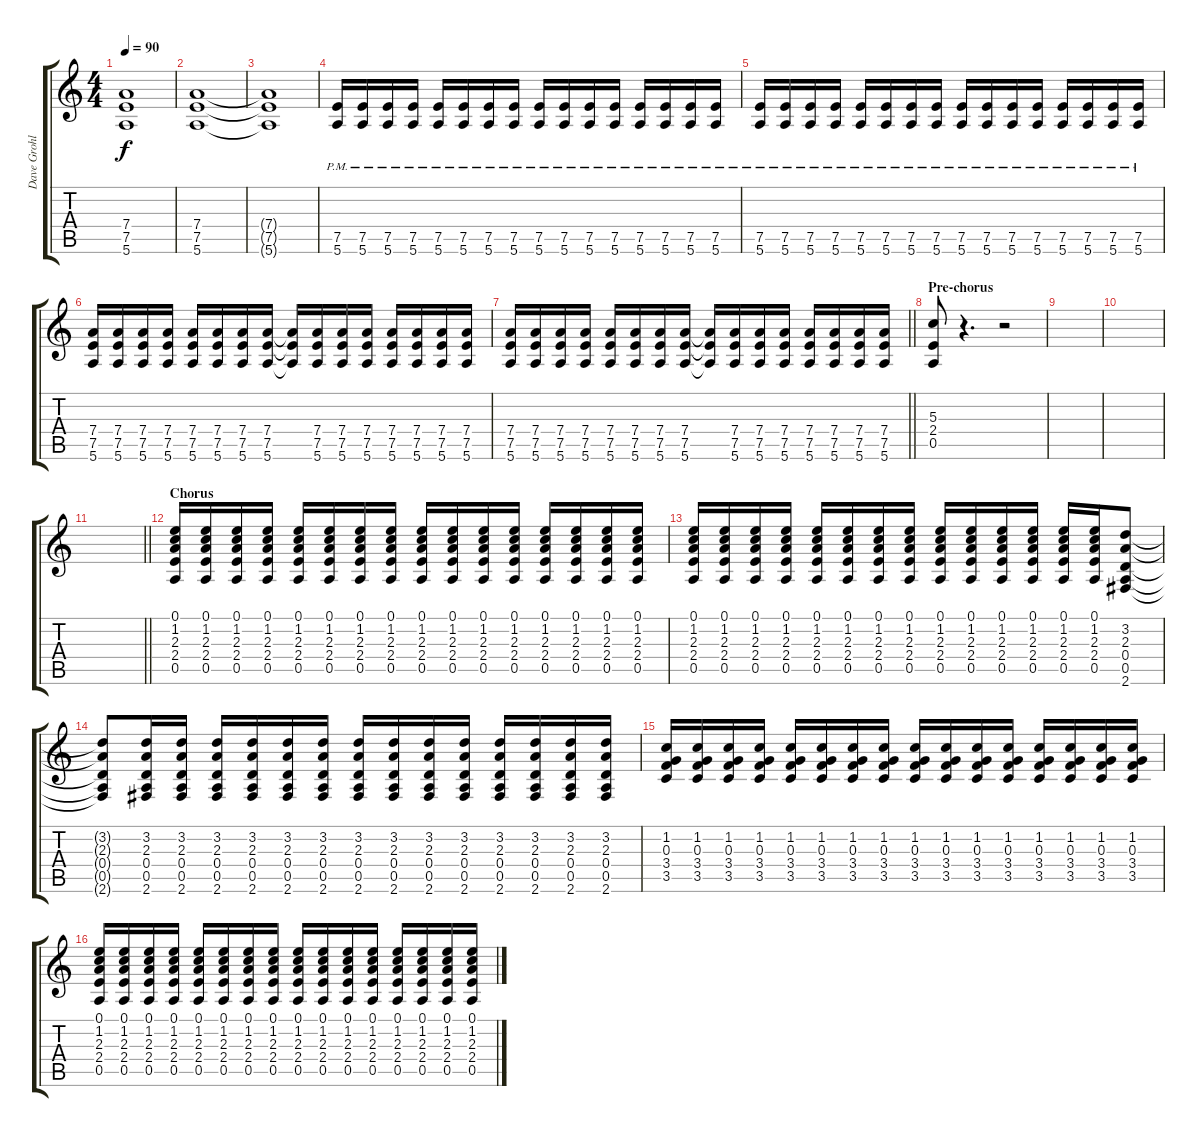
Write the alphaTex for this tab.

\track ("Dave Grohl (Rhythm Guitar)" "Dave Grohl") {instrument distortionguitar}
\staff {score tabs}
\tuning (E4 B3 G3 D3 A2 E2) {hide}
\ts (4 4)
\tempo 90
\clef g2
\ks c
(7.4{t} 7.5{t} 5.6{t}).1{dy f} |
(7.4 7.5 5.6).1 |
(7.4{t} 7.5{t} 5.6{t}).1 |
(7.5{pm} 5.6{pm}).16 (7.5{pm} 5.6{pm}).16 (7.5{pm} 5.6{pm}).16 (7.5{pm} 5.6{pm}).16 (7.5{pm} 5.6{pm}).16 (7.5{pm} 5.6{pm}).16 (7.5{pm} 5.6{pm}).16 (7.5{pm} 5.6{pm}).16 (7.5{pm} 5.6{pm}).16 (7.5{pm} 5.6{pm}).16 (7.5{pm} 5.6{pm}).16 (7.5{pm} 5.6{pm}).16 (7.5{pm} 5.6{pm}).16 (7.5{pm} 5.6{pm}).16 (7.5{pm} 5.6{pm}).16 (7.5{pm} 5.6{pm}).16 |
(7.5{pm} 5.6{pm}).16 (7.5{pm} 5.6{pm}).16 (7.5{pm} 5.6{pm}).16 (7.5{pm} 5.6{pm}).16 (7.5{pm} 5.6{pm}).16 (7.5{pm} 5.6{pm}).16 (7.5{pm} 5.6{pm}).16 (7.5{pm} 5.6{pm}).16 (7.5{pm} 5.6{pm}).16 (7.5{pm} 5.6{pm}).16 (7.5{pm} 5.6{pm}).16 (7.5{pm} 5.6{pm}).16 (7.5{pm} 5.6{pm}).16 (7.5{pm} 5.6{pm}).16 (7.5{pm} 5.6{pm}).16 (7.5{pm} 5.6{pm}).16 |
(7.4 7.5 5.6).16 (7.4 7.5 5.6).16 (7.4 7.5 5.6).16 (7.4 7.5 5.6).16 (7.4 7.5 5.6).16 (7.4 7.5 5.6).16 (7.4 7.5 5.6).16 (7.4 7.5 5.6).16 (7.4{t} 7.5{t} 5.6{t}).16 (7.4 7.5 5.6).16 (7.4 7.5 5.6).16 (7.4 7.5 5.6).16 (7.4 7.5 5.6).16 (7.4 7.5 5.6).16 (7.4 7.5 5.6).16 (7.4 7.5 5.6).16 |
\barLineRight lightlight
(7.4 7.5 5.6).16 (7.4 7.5 5.6).16 (7.4 7.5 5.6).16 (7.4 7.5 5.6).16 (7.4 7.5 5.6).16 (7.4 7.5 5.6).16 (7.4 7.5 5.6).16 (7.4 7.5 5.6).16 (7.4{t} 7.5{t} 5.6{t}).16 (7.4 7.5 5.6).16 (7.4 7.5 5.6).16 (7.4 7.5 5.6).16 (7.4 7.5 5.6).16 (7.4 7.5 5.6).16 (7.4 7.5 5.6).16 (7.4 7.5 5.6).16 |
\section ("" "Pre-chorus")
(5.3 2.4 0.5).8{volume 7} r.4{d} r.2 |
|
|
\barLineRight lightlight
|
\section ("" "Chorus")
(0.1 1.2 2.3 2.4 0.5).16{volume 13 instrument overdrivenguitar} (0.1 1.2 2.3 2.4 0.5).16 (0.1 1.2 2.3 2.4 0.5).16 (0.1 1.2 2.3 2.4 0.5).16 (0.1 1.2 2.3 2.4 0.5).16 (0.1 1.2 2.3 2.4 0.5).16 (0.1 1.2 2.3 2.4 0.5).16 (0.1 1.2 2.3 2.4 0.5).16 (0.1 1.2 2.3 2.4 0.5).16 (0.1 1.2 2.3 2.4 0.5).16 (0.1 1.2 2.3 2.4 0.5).16 (0.1 1.2 2.3 2.4 0.5).16 (0.1 1.2 2.3 2.4 0.5).16 (0.1 1.2 2.3 2.4 0.5).16 (0.1 1.2 2.3 2.4 0.5).16 (0.1 1.2 2.3 2.4 0.5).16 |
(0.1 1.2 2.3 2.4 0.5).16 (0.1 1.2 2.3 2.4 0.5).16 (0.1 1.2 2.3 2.4 0.5).16 (0.1 1.2 2.3 2.4 0.5).16 (0.1 1.2 2.3 2.4 0.5).16 (0.1 1.2 2.3 2.4 0.5).16 (0.1 1.2 2.3 2.4 0.5).16 (0.1 1.2 2.3 2.4 0.5).16 (0.1 1.2 2.3 2.4 0.5).16 (0.1 1.2 2.3 2.4 0.5).16 (0.1 1.2 2.3 2.4 0.5).16 (0.1 1.2 2.3 2.4 0.5).16 (0.1 1.2 2.3 2.4 0.5).16 (0.1 1.2 2.3 2.4 0.5).16 (3.2 2.3 0.4 0.5 2.6).8 |
(3.2{t} 2.3{t} 0.4{t} 0.5{t} 2.6{t}).8 (3.2 2.3 0.4 0.5 2.6).16 (3.2 2.3 0.4 0.5 2.6).16 (3.2 2.3 0.4 0.5 2.6).16 (3.2 2.3 0.4 0.5 2.6).16 (3.2 2.3 0.4 0.5 2.6).16 (3.2 2.3 0.4 0.5 2.6).16 (3.2 2.3 0.4 0.5 2.6).16 (3.2 2.3 0.4 0.5 2.6).16 (3.2 2.3 0.4 0.5 2.6).16 (3.2 2.3 0.4 0.5 2.6).16 (3.2 2.3 0.4 0.5 2.6).16 (3.2 2.3 0.4 0.5 2.6).16 (3.2 2.3 0.4 0.5 2.6).16 (3.2 2.3 0.4 0.5 2.6).16 |
(1.2 0.3 3.4 3.5).16 (1.2 0.3 3.4 3.5).16 (1.2 0.3 3.4 3.5).16 (1.2 0.3 3.4 3.5).16 (1.2 0.3 3.4 3.5).16 (1.2 0.3 3.4 3.5).16 (1.2 0.3 3.4 3.5).16 (1.2 0.3 3.4 3.5).16 (1.2 0.3 3.4 3.5).16 (1.2 0.3 3.4 3.5).16 (1.2 0.3 3.4 3.5).16 (1.2 0.3 3.4 3.5).16 (1.2 0.3 3.4 3.5).16 (1.2 0.3 3.4 3.5).16 (1.2 0.3 3.4 3.5).16 (1.2 0.3 3.4 3.5).16 |
(0.1 1.2 2.3 2.4 0.5).16 (0.1 1.2 2.3 2.4 0.5).16 (0.1 1.2 2.3 2.4 0.5).16 (0.1 1.2 2.3 2.4 0.5).16 (0.1 1.2 2.3 2.4 0.5).16 (0.1 1.2 2.3 2.4 0.5).16 (0.1 1.2 2.3 2.4 0.5).16 (0.1 1.2 2.3 2.4 0.5).16 (0.1 1.2 2.3 2.4 0.5).16 (0.1 1.2 2.3 2.4 0.5).16 (0.1 1.2 2.3 2.4 0.5).16 (0.1 1.2 2.3 2.4 0.5).16 (0.1 1.2 2.3 2.4 0.5).16 (0.1 1.2 2.3 2.4 0.5).16 (0.1 1.2 2.3 2.4 0.5).16 (0.1 1.2 2.3 2.4 0.5).16
